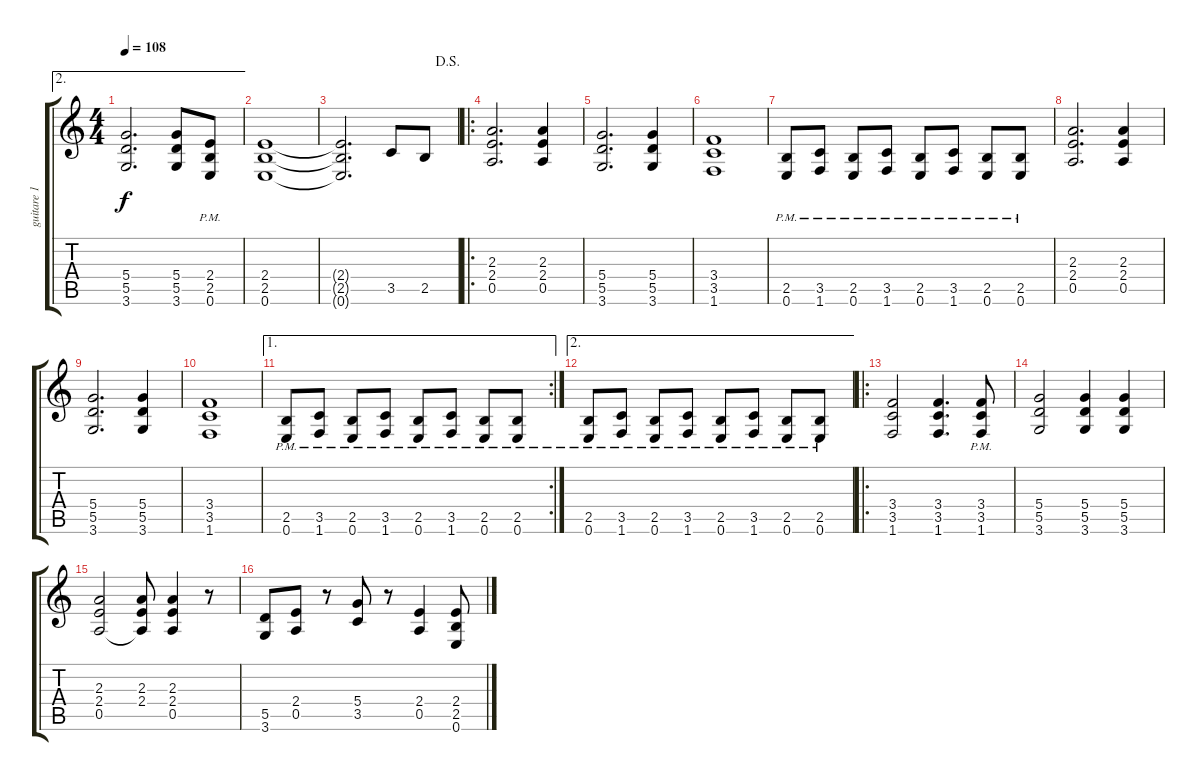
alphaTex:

\track ("guitare 1" "guitare 1") {instrument acousticguitarsteel}
\staff {score tabs}
\tuning (E4 B3 G3 D3 A2 E2) {hide}
\ae 2
\ts (4 4)
\tempo 108
\clef g2
\ks c
(5.4 5.5 3.6).2{d dy f} (5.4 5.5 3.6).8 (2.4{pm} 2.5{pm} 0.6{pm}).8 |
(2.4 2.5 0.6).1 |
\jump dalsegno
(2.4{t} 2.5{t} 0.6{t}).2{d} 3.5.8{instrument acousticguitarsteel} 2.5.8 |
\ro
(2.3 2.4 0.5).2{d instrument distortionguitar} (2.3 2.4 0.5).4 |
(5.4 5.5 3.6).2{d} (5.4 5.5 3.6).4 |
(3.4 3.5 1.6).1 |
(2.5{pm} 0.6{pm}).8 (3.5{pm} 1.6{pm}).8 (2.5{pm} 0.6{pm}).8 (3.5{pm} 1.6{pm}).8 (2.5{pm} 0.6{pm}).8 (3.5{pm} 1.6{pm}).8 (2.5{pm} 0.6{pm}).8 (2.5{pm} 0.6{pm}).8 |
(2.3 2.4 0.5).2{d} (2.3 2.4 0.5).4 |
(5.4 5.5 3.6).2{d} (5.4 5.5 3.6).4 |
(3.4 3.5 1.6).1 |
\ae 1
\rc 2
(2.5{pm} 0.6{pm}).8 (3.5{pm} 1.6{pm}).8 (2.5{pm} 0.6{pm}).8 (3.5{pm} 1.6{pm}).8 (2.5{pm} 0.6{pm}).8 (3.5{pm} 1.6{pm}).8 (2.5{pm} 0.6{pm}).8 (2.5{pm} 0.6{pm}).8 |
\ae 2
(2.5{pm} 0.6{pm}).8 (3.5{pm} 1.6{pm}).8 (2.5{pm} 0.6{pm}).8 (3.5{pm} 1.6{pm}).8 (2.5{pm} 0.6{pm}).8 (3.5{pm} 1.6{pm}).8 (2.5{pm} 0.6{pm}).8 (2.5{pm} 0.6{pm}).8 |
\ro
(3.4 3.5 1.6).2{instrument distortionguitar} (3.4 3.5 1.6).4{d} (3.4{pm} 3.5{pm} 1.6{pm}).8 |
(5.4 5.5 3.6).2 (5.4 5.5 3.6).4 (5.4 5.5 3.6).4 |
(2.3 2.4 0.5).2 (2.3 2.4 0.5{t}).8 (2.3 2.4 0.5).4 r.8 |
(5.5 3.6).8 (2.4 0.5).8 r.8 (5.4 3.5).8 r.8 (2.4 0.5).4 (2.4 2.5 0.6).8
